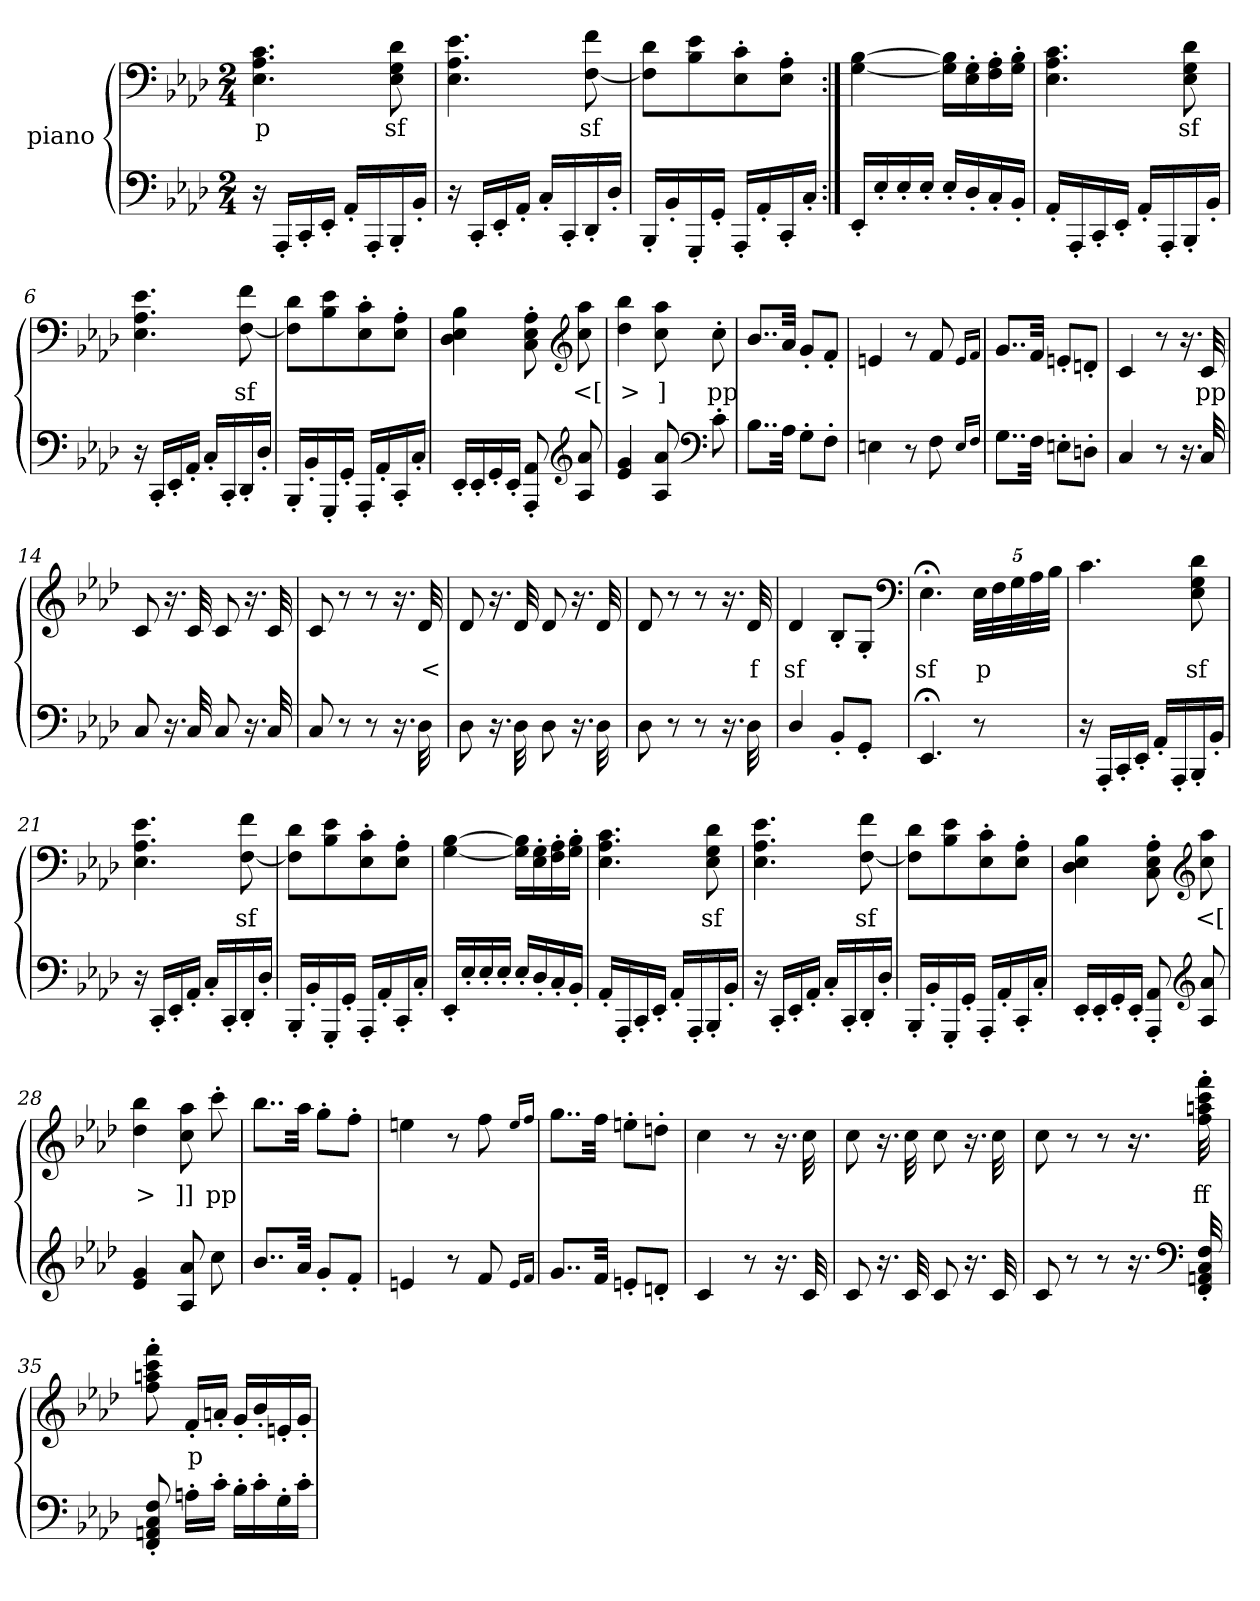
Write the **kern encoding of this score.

**kern	**kern	**text
*part2	*part1	*part1
*staff2	*staff1	*staff1
*	*I"piano	*
*clefF4	*clefF4	*
*k[b-e-a-d-]	*k[b-e-a-d-]	*
*A-:	*A-:	*
*M2/4	*M2/4	*
=1	=1	=1
16r	4.E- 4.A- 4.c	p
16AAA-'>LL	.	.
16CC'>	.	.
16EE-'>JJ	.	.
16AA-'>LL	.	.
16AAA-'>	.	.
16BBB-'>	8E- 8G 8d-	sf
16BB-'>JJ	.	.
=2	=2	=2
16r	4.E- 4.A- 4.e-	.
16CC'>LL	.	.
16EE-'>	.	.
16AA-'>JJ	.	.
16C'>LL	.	.
16CC'>	.	.
16DD-'>	[8F 8f	sf
16D-'>JJ	.	.
=3	=3	=3
16BBB-'>LL	8F] 8d-L	.
16BB-'>	.	.
16GGG'>	8B- 8e-	.
16GG'>JJ	.	.
16AAA-'>LL	8E-'> 8c'>	.
16AA-'>	.	.
16CC'>	8E-'> 8A-'>J	.
16C'>JJ	.	.
=4:|!	=4:|!	=4:|!
16EE-'>LL	[4G [4B-	.
16E-'>	.	.
16E-'>	.	.
16E-'>JJ	.	.
16E-'>LL	16G] 16B-]LL	.
16D-'>	16E-'> 16G'>	.
16C'>	16F'> 16A-'>	.
16BB-'>JJ	16G'> 16B-'>JJ	.
=5	=5	=5
16AA-'>LL	4.E- 4.A- 4.c	.
16AAA-'>	.	.
16CC'>	.	.
16EE-'>JJ	.	.
16AA-'>LL	.	.
16AAA-'>	.	.
16BBB-'>	8E- 8G 8d-	sf
16BB-'>JJ	.	.
=6	=6	=6
16r	4.E- 4.A- 4.e-	.
16CC'>LL	.	.
16EE-'>	.	.
16AA-'>JJ	.	.
16C'>LL	.	.
16CC'>	.	.
16DD-'>	[8F 8f	sf
16D-'>JJ	.	.
=7	=7	=7
16BBB-'>LL	8F] 8d-L	.
16BB-'>	.	.
16GGG'>	8B- 8e-	.
16GG'>JJ	.	.
16AAA-'>LL	8E-'> 8c'>	.
16AA-'>	.	.
16CC'>	8E-'> 8A-'>J	.
16C'>JJ	.	.
=8	=8	=8
16EE-'>LL	4D- 4E- 4B-	.
16EE-'>	.	.
16GG'>	.	.
16EE-'>JJ	.	.
8AAA-'> 8AA-'>	8C'> 8E-'> 8A-'>	.
*clefG2	*clefG2	*
8A- 8a-	8cc 8aa-	<[
=9	=9	=9
4e- 4g	4dd- 4bb-	>
8A- 8a-	8cc 8aa-	]
*clefF4	*	*
8c'>	8cc'>	pp
=10	=10	=10
8..B-L	8..b-L	.
32A-Jkk	32a-Jkk	.
8G'>L	8g'>L	.
8F'>J	8f'>J	.
=11	=11	=11
4En	4en	.
8r	8r	.
8F	8f	.
16qELL	16qeLL	.
16qFJJ	16qfJJ	.
=12	=12	=12
8..GL	8..gL	.
32FJkk	32fJkk	.
8En'>L	8en'>L	.
8Dn'>J	8dn'>J	.
=13	=13	=13
4C	4c	.
8r	8r	.
16.r	16.r	.
32C	32c	pp
=14	=14	=14
8C	8c	.
16.r	16.r	.
32C	32c	.
8C	8c	.
16.r	16.r	.
32C	32c	.
=15	=15	=15
8C	8c	.
8r	8r	.
8r	8r	.
16.r	16.r	.
32D-	32d-	<
=16	=16	=16
8D-	8d-	.
16.r	16.r	.
32D-	32d-	.
8D-	8d-	.
16.r	16.r	.
32D-	32d-	.
=17	=17	=17
8D-	8d-	.
8r	8r	.
8r	8r	.
16.r	16.r	.
32D-	32d-	f
=18	=18	=18
4D-/	4d-	sf
8BB-'>L	8B-'>L	.
8GG'>J	8G'>J	.
*	*clefF4	*
=19	=19	=19
4.EE-;<	4.E-;<	sf
8r	40E-LLL	p
.	40F	.
.	40G	.
.	40A-	.
.	40B-JJJ	.
=20	=20	=20
16r	4.c	.
16AAA-'>LL	.	.
16CC'>	.	.
16EE-'>JJ	.	.
16AA-'>LL	.	.
16AAA-'>	.	.
16BBB-'>	8E- 8G 8d-	sf
16BB-'>JJ	.	.
=21	=21	=21
16r	4.E- 4.A- 4.e-	.
16CC'>LL	.	.
16EE-'>	.	.
16AA-'>JJ	.	.
16C'>LL	.	.
16CC'>	.	.
16DD-'>	[8F 8f	sf
16D-'>JJ	.	.
=22	=22	=22
16BBB-'>LL	8F] 8d-L	.
16BB-'>	.	.
16GGG'>	8B- 8e-	.
16GG'>JJ	.	.
16AAA-'>LL	8E-'> 8c'>	.
16AA-'>	.	.
16CC'>	8E-'> 8A-'>J	.
16C'>JJ	.	.
=23	=23	=23
16EE-'>LL	[4G [4B-	.
16E-'>	.	.
16E-'>	.	.
16E-'>JJ	.	.
16E-'>LL	16G] 16B-]LL	.
16D-'>	16E-'> 16G'>	.
16C'>	16F'> 16A-'>	.
16BB-'>JJ	16G'> 16B-'>JJ	.
=24	=24	=24
16AA-'>LL	4.E- 4.A- 4.c	.
16AAA-'>	.	.
16CC'>	.	.
16EE-'>JJ	.	.
16AA-'>LL	.	.
16AAA-'>	.	.
16BBB-'>	8E- 8G 8d-	sf
16BB-'>JJ	.	.
=25	=25	=25
16r	4.E- 4.A- 4.e-	.
16CC'>LL	.	.
16EE-'>	.	.
16AA-'>JJ	.	.
16C'>LL	.	.
16CC'>	.	.
16DD-'>	[8F 8f	sf
16D-'>JJ	.	.
=26	=26	=26
16BBB-'>LL	8F] 8d-L	.
16BB-'>	.	.
16GGG'>	8B- 8e-	.
16GG'>JJ	.	.
16AAA-'>LL	8E-'> 8c'>	.
16AA-'>	.	.
16CC'>	8E-'> 8A-'>J	.
16C'>JJ	.	.
=27	=27	=27
16EE-'>LL	4D- 4E- 4B-	.
16EE-'>	.	.
16GG'>	.	.
16EE-'>JJ	.	.
8AAA-'> 8AA-'>	8C'> 8E-'> 8A-'>	.
*clefG2	*clefG2	*
8A- 8a-	8cc 8aa-	<[
=28	=28	=28
4e- 4g	4dd- 4bb-	>
8A- 8a-	8cc 8aa-	]]
8cc	8ccc'>	pp
=29	=29	=29
8..b-L	8..bb-L	.
32a-Jkk	32aa-Jkk	.
8g'>L	8gg'>L	.
8f'>J	8ff'>J	.
=30	=30	=30
4en	4een	.
8r	8r	.
8f	8ff	.
16qeLL	16qeeLL	.
16qfJJ	16qffJJ	.
=31	=31	=31
8..gL	8..ggL	.
32fJkk	32ffJkk	.
8en'>L	8een'>L	.
8dn'>J	8ddn'>J	.
=32	=32	=32
4c	4cc	.
8r	8r	.
16.r	16.r	.
32c	32cc	.
=33	=33	=33
8c	8cc	.
16.r	16.r	.
32c	32cc	.
8c	8cc	.
16.r	16.r	.
32c	32cc	.
=34	=34	=34
8c	8cc	.
8r	8r	.
8r	8r	.
16.r	16.r	.
*clefF4	*	*
32FF'> 32AAn'> 32C'> 32F'>	32ff'> 32aan'> 32ccc'> 32fff'>	ff
=35	=35	=35
8FF'> 8AAn'> 8C'> 8F'>	8ff'> 8aan'> 8ccc'> 8fff'>	.
16An'>LL	16f'>LL	p
16c'>JJ	16an'>JJ	.
16B-'>LL	16g'>LL	.
16c'>	16b-'>	.
16G'>	16en'>	.
16c'>JJ	16g'>JJ	.
=	=	=
*-	*-	*-
